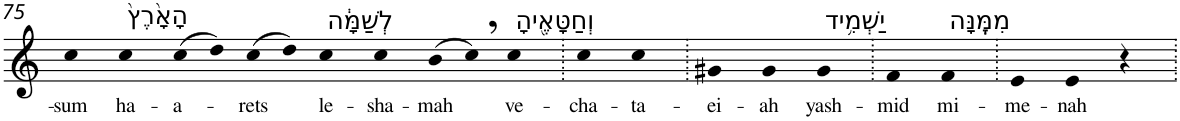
**kern	**text
*part1	*part1
*staff1	*staff1
*I"Piano	*
*I'Pno	*
!!LO:PB:g=z
*clefG2	*
*k[]	*
=75	=75
!	!LO:LY:b
4cc	-sum
!LO:TX:a:t=הָאָ֙רֶץ֙	!
!	!LO:LY:b
4cc	ha-
!	!LO:LY:b
(8cc	-a-
8dd)	.
!	!LO:LY:b
(8cc	-rets
8dd)	.
!LO:TX:a:t=לְשַׁמָּ֔ה	!
!	!LO:LY:b
4cc	le-
!	!LO:LY:b
4cc	-sha-
!	!LO:LY:b
(8b	-mah
8cc,)	.
!LO:TX:a:t=וְחַטָּאֶ֖יהָ	!
!	!LO:LY:b
4cc	ve-
=76.	=76.
!	!LO:LY:b
4cc	-cha-
!	!LO:LY:b
4cc	-ta-
=77.	=77.
!	!LO:LY:b
4g#X	-ei-
!	!LO:LY:b
4g#	-ah
!LO:TX:a:t=יַשְׁמִ֥יד	!
!	!LO:LY:b
4g#	yash-
=78.	=78.
!	!LO:LY:b
4f	-mid
!LO:TX:a:t=מִמֶּֽנָּה	!
!	!LO:LY:b
4f	mi-
=79.	=79.
!	!LO:LY:b
4e	-me-
!	!LO:LY:b
4e	-nah
4r	.
=.	=.
*-	*-
